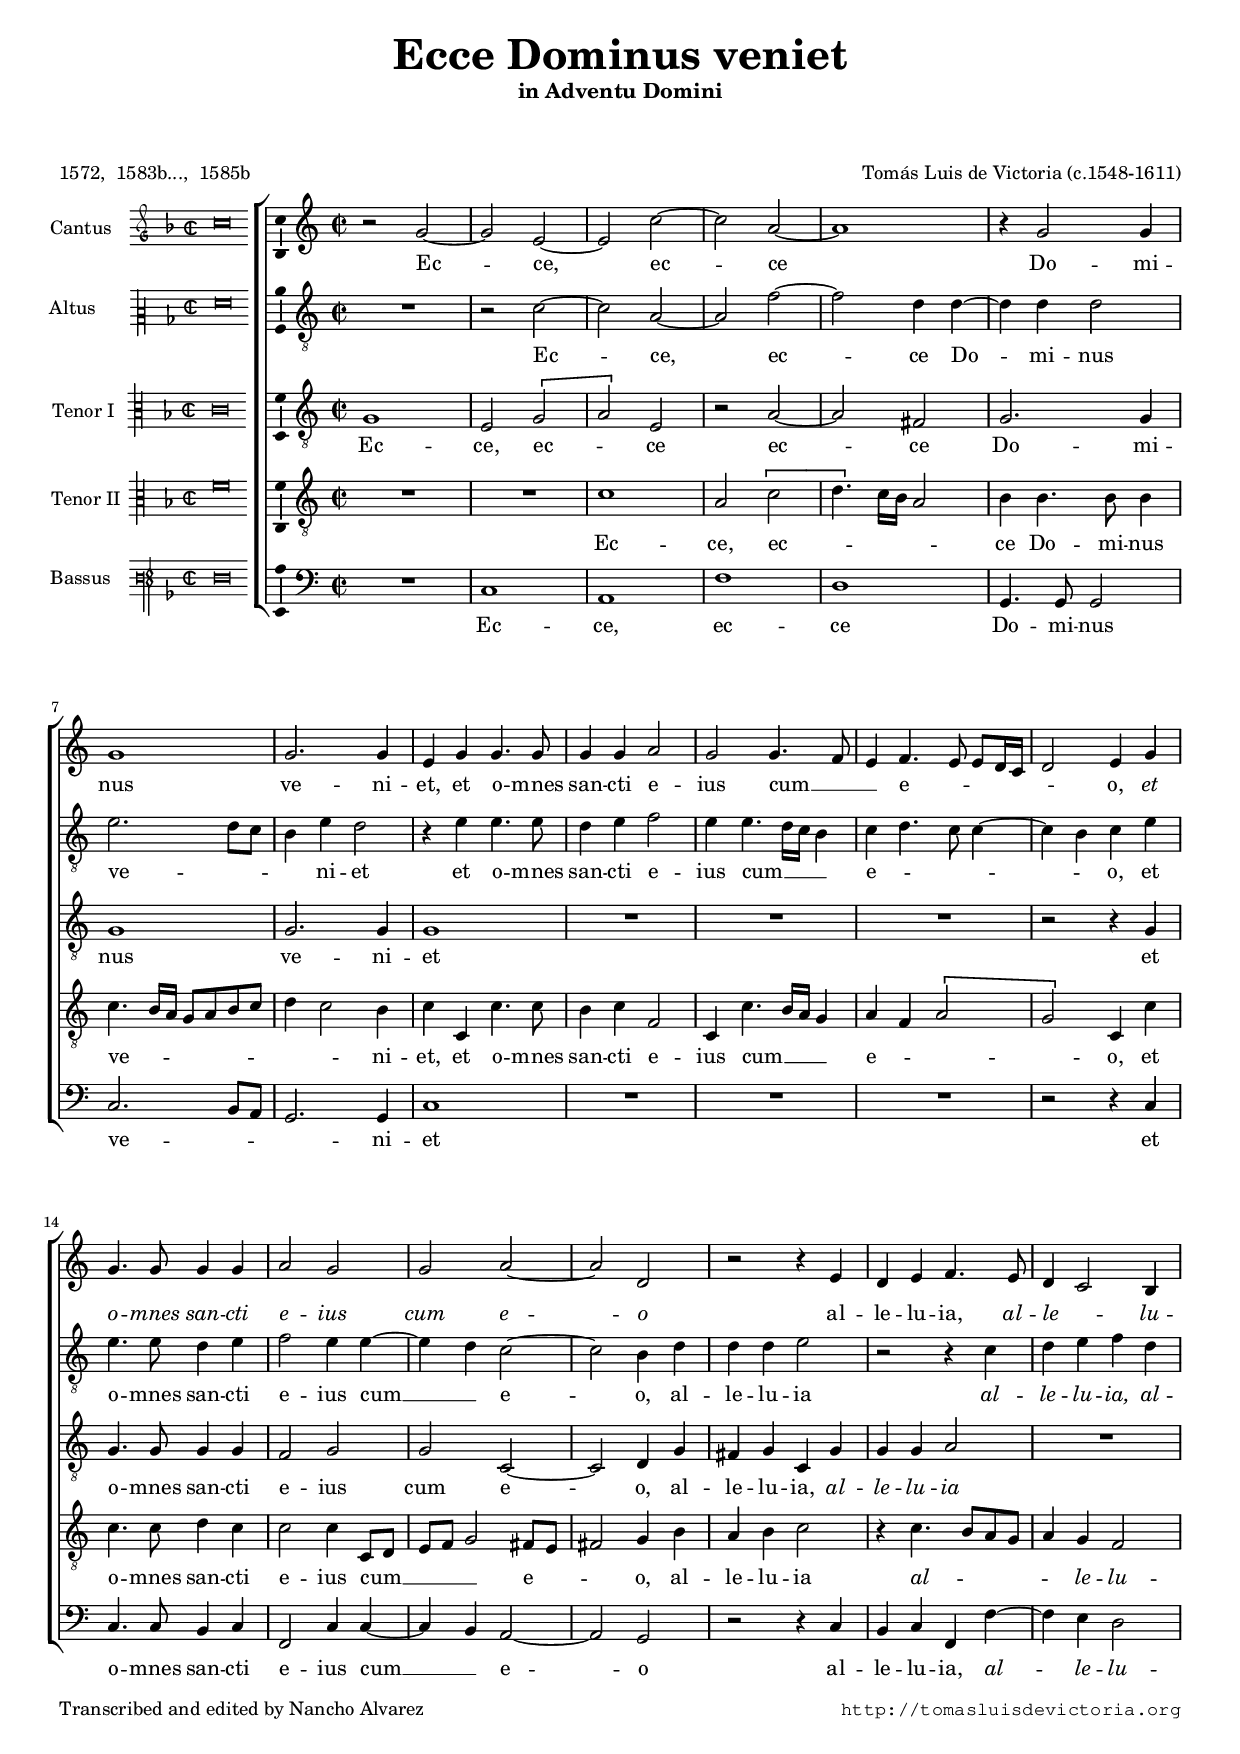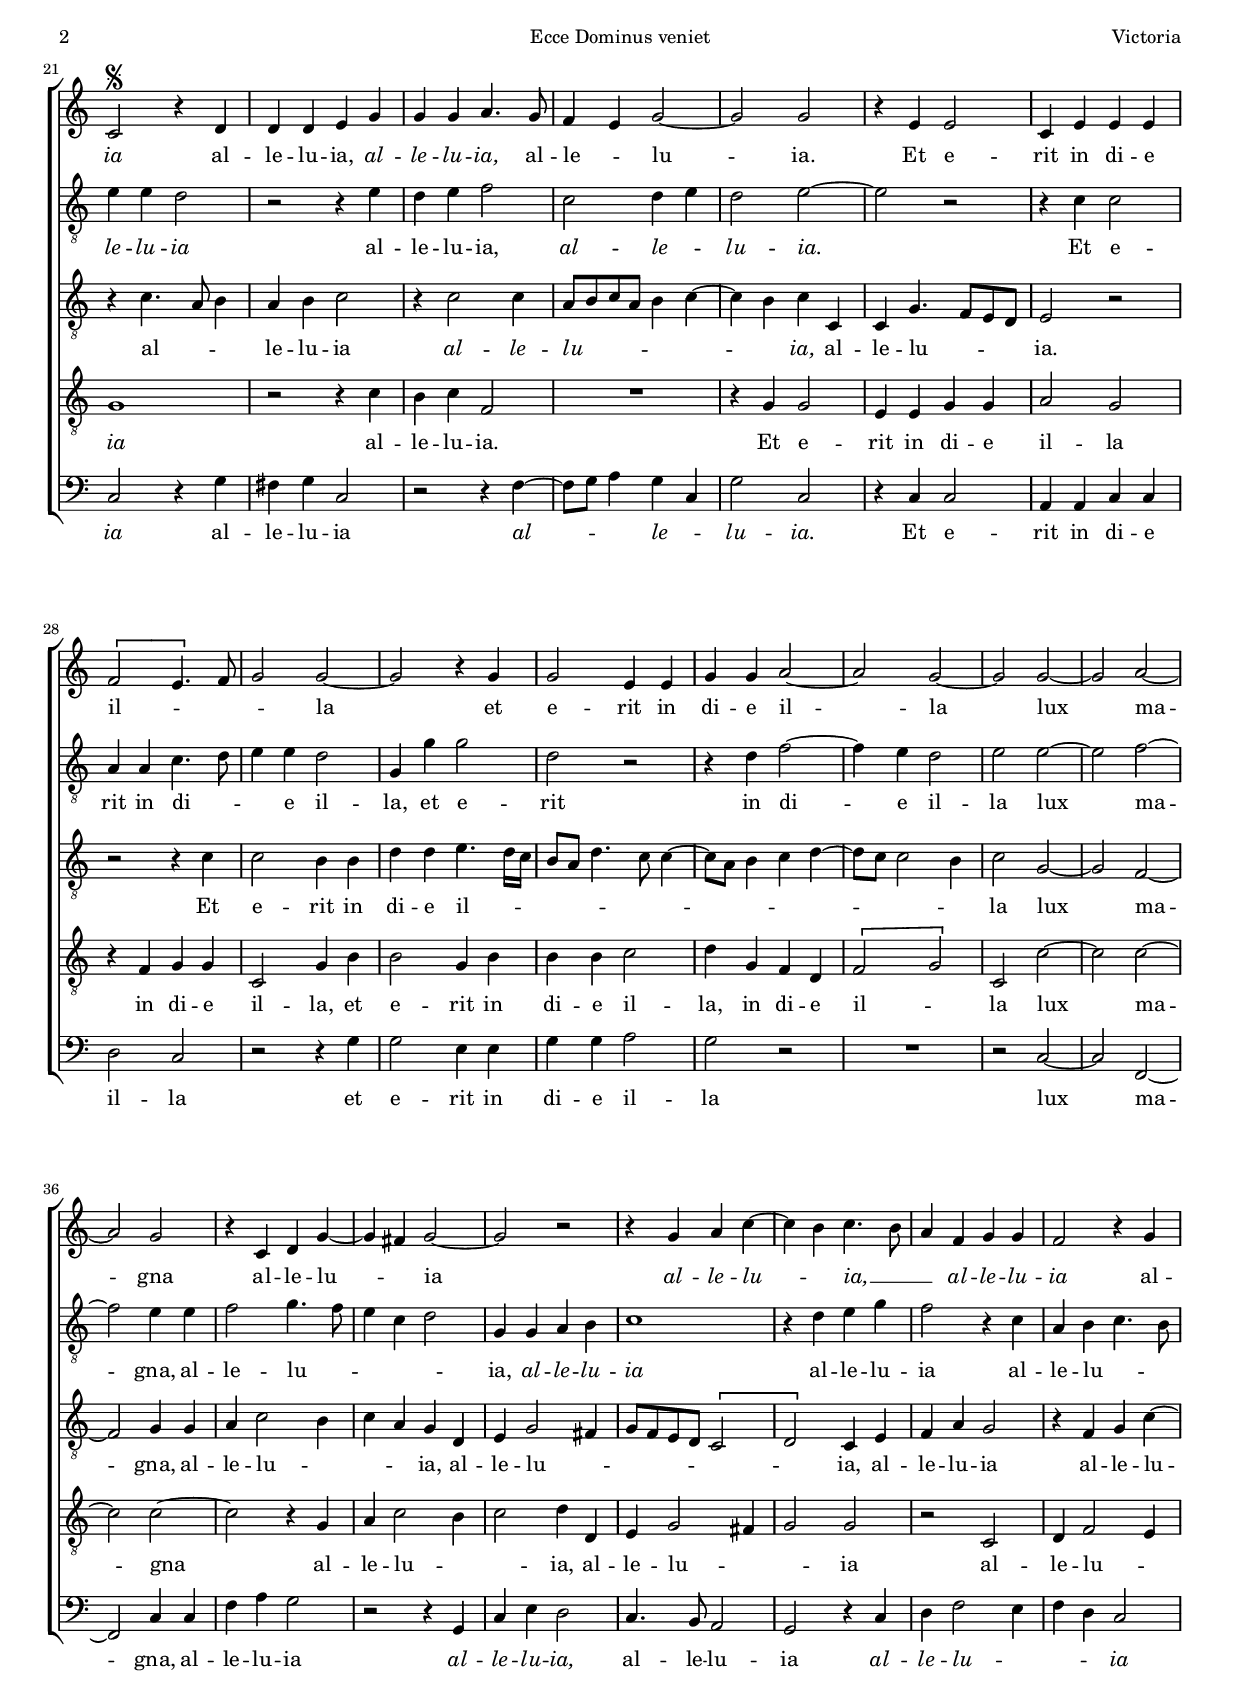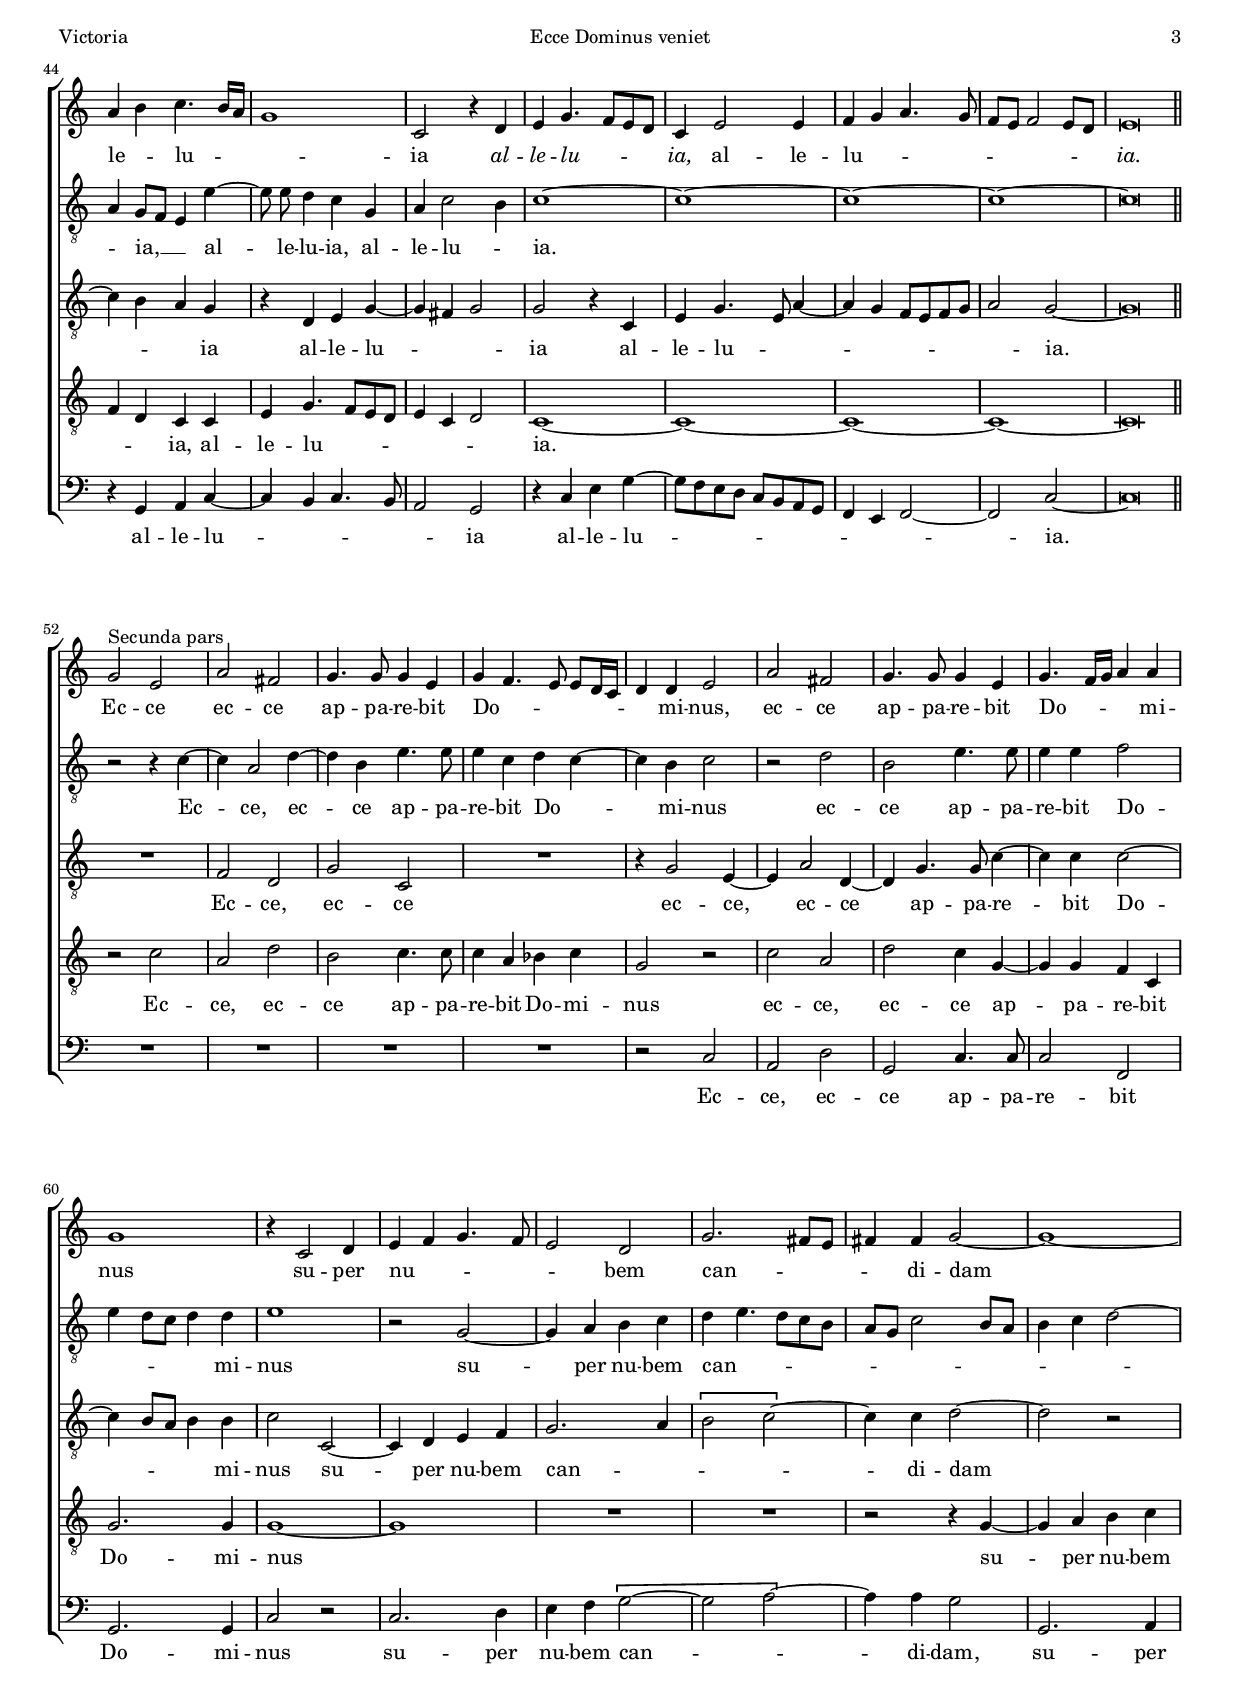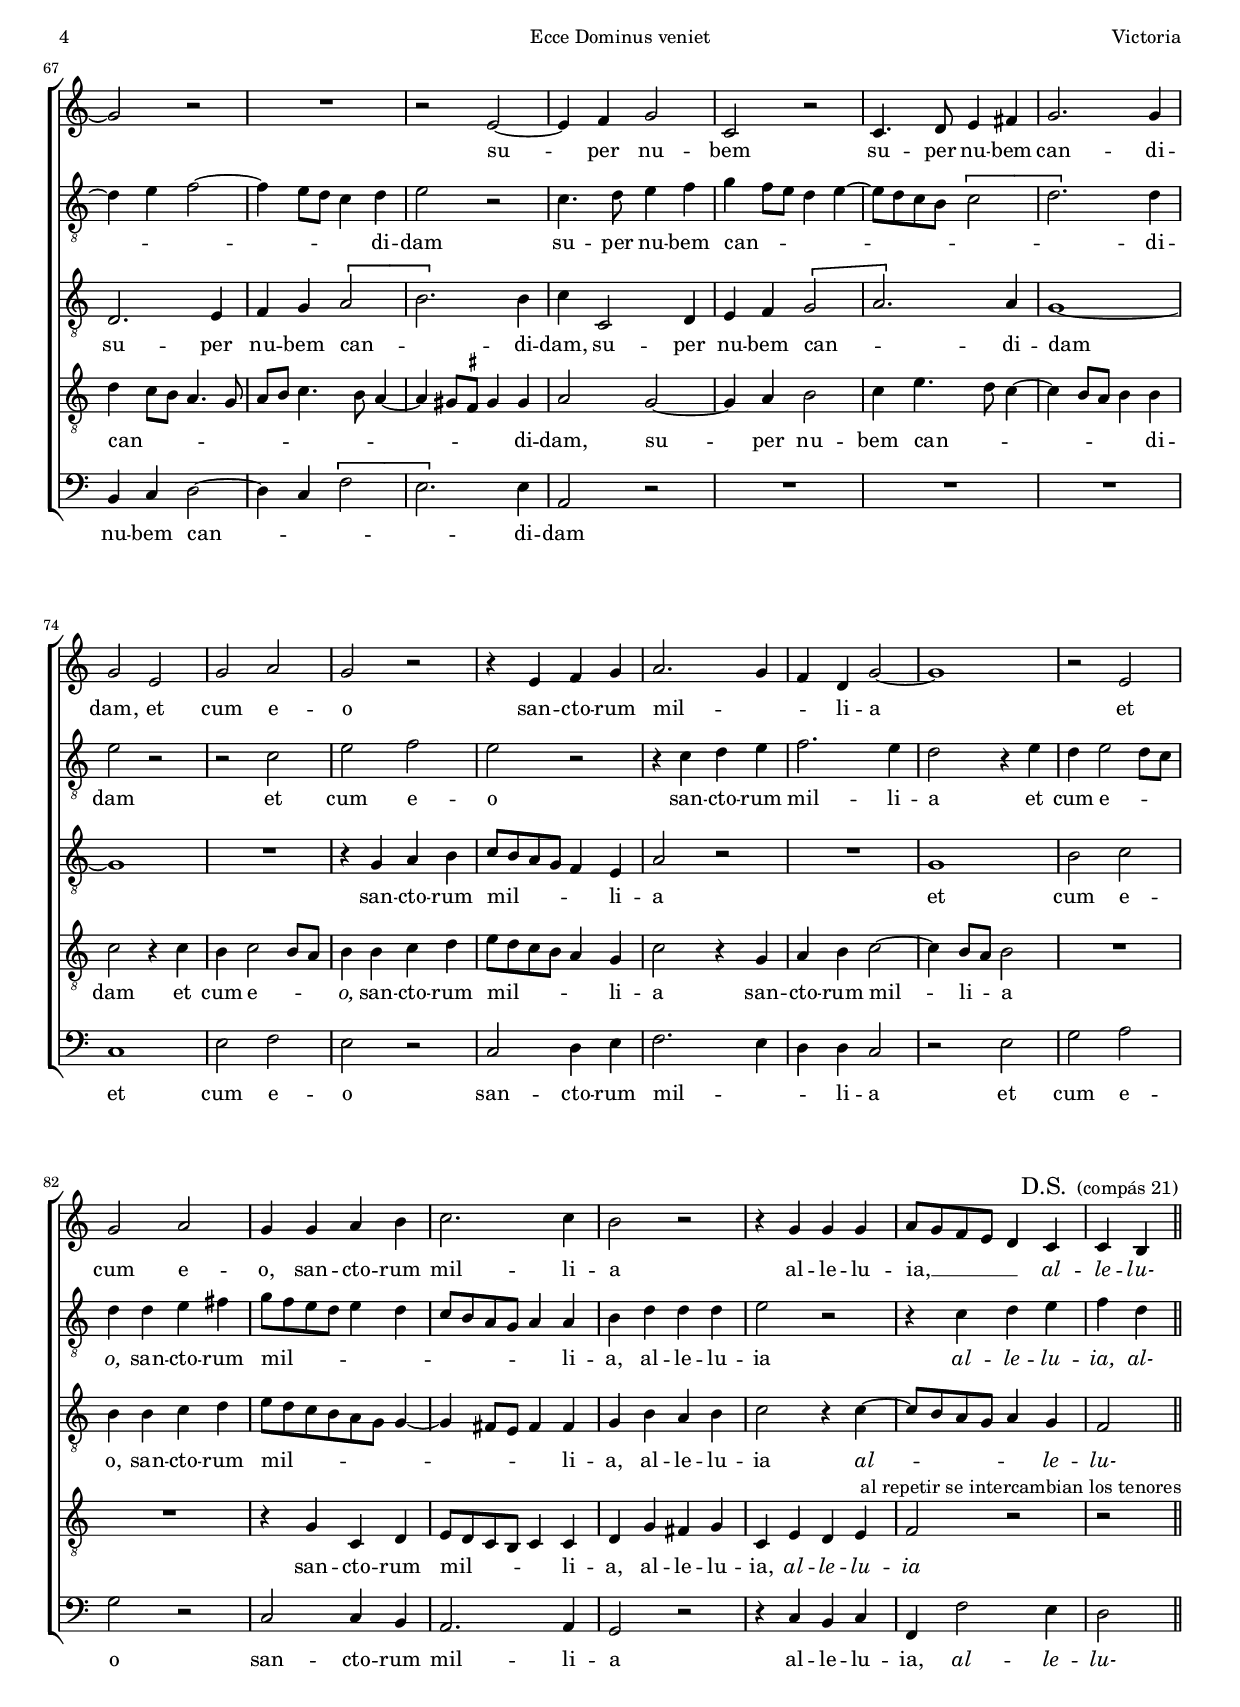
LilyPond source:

\version "2.18.0"

#(set-default-paper-size "a4")
#(set-global-staff-size 16.3)
#(ly:set-option 'point-and-click #f)
%mobile -s15.0 -i3.2 -ball

italicas=\override LyricText.font-shape = #'italic
rectas=\override LyricText.font-shape = #'upright
ss=\once \set suggestAccidentals = ##t
incipitwidth = 20

htitle="Ecce Dominus veniet"
hcomposer="Victoria"

\header {
	title=\markup{\fontsize #3 "Ecce Dominus veniet"}
	subtitle="in Adventu Domini"
	subsubtitle=\markup{\null \vspace #2 }
	composer="Tomás Luis de Victoria (c.1548-1611)"
        pdfauthor=\composer
	%opus="(-)"
	%poet="1572,  1583b,  1585b,  1589a,  1589b,  1603"
	poet="1572,  1583b...,  1585b"
	% fuente principal para la transcripcion: 1603
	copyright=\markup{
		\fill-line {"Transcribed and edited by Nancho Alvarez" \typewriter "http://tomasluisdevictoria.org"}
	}
%	tagline=""
}


global={\key c \major \time 2/2  \skip 1*51 \bar "||" \break
					\skip 1*36 \skip 2 \bar "||"
}

cantus={
	r2 g' ~ |
	g' e' ~ |
	e' c'' ~ |
	c'' a' ~ |
%5
	a'1 |
	r4 g'2 g'4 |
	g'1 |
	g'2. g'4 |
	e' g' g'4. g'8 |
%10
	g'4 g' a'2 |
	g' g'4. f'8 |
	e'4 f'4. e'8  e'[ d'16 c'] |
	d'2 e'4 g' |
	g'4. g'8 g'4 g' |
%15
	a'2 g' |
	g' a' ~ |
	a' d' |
	r r4 e' |
	d' e' f'4. e'8 |
%20
	d'4 c'2 b4 | \break
	c'2^\segno r4 d' |
	d' d' e' g' % ~ | % primera vez ligado
	g' g' a'4. g'8 |
	f'4 e' g'2 ~ |
%25
	g' g' |
	r4 e' e'2 |
	c'4 e' e' e' |
	\[f'2 e'4.\] f'8 |
	g'2 g' ~ |
%30
	g' r4 g' |
	g'2 e'4 e' |
	g' g' a'2 ~ |
	a' g' ~ |
	g' g' ~ |
%35
	g' a' ~ |
	a' g' |
	r4 c' d' g' ~ |
	g' fis' g'2 ~ |
	g' r |
%40
	r4 g' a' c'' ~ |
	c'' b' c''4. b'8 |
	a'4 f' g' g' |
	f'2 r4 g' |
	a' b' c''4. b'16 a' |
%45
	g'1 |
	c'2 r4 d' |
	e' g'4. f'8 e' d' |
	c'4 e'2 e'4 |
	f' g' a'4. g'8 |
%50
	f' e' f'2 e'8 d' |
	e'\breve*1/2 |
	g'2^"Secunda pars" e' |
	a' fis' |
	g'4. g'8 g'4 e' |
%55
	g' f'4. e'8  e'[ d'16 c'] |
	d'4 d' e'2 |
	a' fis' |
	g'4. g'8 g'4 e' |
	g'4. f'16 g' a'4 a' |
%60
	g'1 |
	r4 c'2 d'4 |
	e' f' g'4. f'8 |
	e'2 d' |
	g'2. fis'8 e' |
%65
	fis'4 fis' g'2 ~ |
	g'1 ~ |
	g'2 r |
	R1*4/4 |
	r2 e' ~ |
%70
	e'4 f' g'2 |
	c' r |
	c'4. d'8 e'4 fis' |
	g'2. g'4 |
	g'2 e' |
%75
	g' a' |
	g' r |
	r4 e' f' g' |
	a'2. g'4 |
	f' d' g'2 ~ |
%80
	g'1 |
	r2 e' |
	g' a' |
	g'4 g' a' b' |
	c''2. c''4 |
%85
	b'2 r |
	r4 g' g' g' |
	a'8 g' f' e' d'4 c' |
	c' b
	\override Score.RehearsalMark.self-alignment-X = #right
        \override Score.RehearsalMark.break-visibility = #begin-of-line-invisible
        \mark \markup{"D.S." \smaller \smaller " (compás 21)"}
}

altus={
	R1*4/4 |
	r2 c' ~ |
	c' a ~ |
	a f' ~ |
%5
	f' d'4 d' ~ |
	d' d' d'2 |
	e'2. d'8 c' |
	b4 e' d'2 |
	r4 e' e'4. e'8 |
%10
	d'4 e' f'2 |
	e'4 e'4. d'16 c' b4 |
	c' d'4. c'8 c'4 ~ |
	c' b c' e' |
	e'4. e'8 d'4 e' |
%15
	f'2 e'4 e' ~ |
	e' d' c'2 ~ |
	c' b4 d' |
	d' d' e'2 |
	r r4 c' |
%20
	d' e' f' d' |
	e' e' d'2 |
	r r4 e' |
	d' e' f'2 |
	c' d'4 e' |
%25
	d'2 e' ~ |
	e' r |
	r4 c' c'2 |
	a4 a c'4. d'8 |
	e'4 e' d'2 |
%30
	g4 g' g'2 |
	d' r |
	r4 d' f'2 ~ |
	f'4 e' d'2 |
	e' e' ~ |
%35
	e' f' ~ |
	f' e'4 e' |
	f'2 g'4. f'8 |
	e'4 c' d'2 |
	g4 g a b |
%40
	c'1 |
	r4 d' e' g' |
	f'2 r4 c' |
	a b c'4. b8 |
	a4 g8 f e4 e' ~ |
%45
	\set Staff.autoBeaming = ##f
	e'8 e' d'4 c' g |
	\set Staff.autoBeaming = ##t
	a c'2 b4 |
	c'1 ~ |
	c' ~ |
	c' ~ |
%50
	c' ~ |
	c'\breve*1/2 |
	r2 r4 c' ~ |
	c' a2 d'4 ~ |
	d' b e'4. e'8 |
%55
	e'4 c' d' c' ~ |
	c' b c'2 |
	r d' |
	b e'4. e'8 |
	e'4 e' f'2 |
%60
	e'4 d'8 c' d'4 d' |
	e'1 |
	r2 g ~ |
	g4 a b c' |
	d' e'4. d'8 c' b |
%65
	a g c'2 b8 a |
	b4 c' d'2 ~ |
	d'4 e' f'2 ~ |
	f'4 e'8 d' c'4 d' |
	e'2 r |
%70
	c'4. d'8 e'4 f' |
	g' f'8 e' d'4 e' ~ |
	e'8 d' c' b \[c'2 |
	d'2.\] d'4 |
	e'2 r |
%75
	r c' |
	e' f' |
	e' r |
	r4 c' d' e' |
	f'2. e'4 |
%80
	d'2 r4 e' |
	d' e'2 d'8 c' |
	d'4 d' e' fis' |
	g'8 f' e' d' e'4 d' |
	c'8 b a g a4 a |
%85
	b d' d' d' |
	e'2 r |
	r4 c' d' e' |
	f' d' 
}

tenor={
	g1 |
	e2 \[g |
	a\] e |
	r a ~ |
%5
	a fis |
	g2. g4 |
	g1 |
	g2. g4 |
	g1 |
%10
	R1*4/4 |
	R1*4/4 |
	R1*4/4 |
	r2 r4 g |
	g4. g8 g4 g |
%15
	f2 g |
	g c ~ |
	c d4 g |
	fis g c g |
	g g a2 |
%20
	R1*4/4 |
	r4 c'4. a8 b4 |
	a b c'2 |
	r4 c'2 c'4 |
	a8 b c' a b4 c' ~ |
%25
	c' b c' c |
	c g4. f8 e d | % segunda vez errata en 1603 d g4.
	e2 r |
	r r4 c' |
	c'2 b4 b |
%30
	d' d' e'4. d'16 c' |
	b8 a d'4. c'8 c'4 ~ |
	c'8 a b4 c' d' ~ |
	d'8 c' c'2 b4 |
	c'2 g ~ |
%35
	g f ~ |
	f g4 g |
	a c'2 b4 |
	c' a g d |
	e g2 fis4 |
%40
	g8 f e d \[c2 |
	d\] c4 e |
	f a g2 |
	r4 f g c' ~ |
	c' b a g |
%45
	r d e g ~ |
	g fis g2 % ~ |
	g r4 c |
	e g4. e8 a4 ~ |
	a g f8 e f g |
%50
	a2 g ~ |
	g\breve*1/2 |
	R1*4/4 |
	f2 d |
	g c |
%55
	R1*4/4 |
	r4 g2 e4 ~ |
	e a2 d4 ~ |
	d g4. g8 c'4 ~ |
	c' c' c'2 ~ |
%60
	c'4 b8 a b4 b |
	c'2 c ~ |
	c4 d e f |
	g2. a4 |
	\[b2 c' ~ \] |
%65
	c'4 c' d'2 ~ |
	d' r |
	d2. e4 |
	f g \[a2 |
	b2.\] b4 |
%70
	c' c2 d4 |
	e f \[g2 |
	a2.\] a4 |
	g1 ~ |
	g |
%75
	R1*4/4 |
	r4 g a b |
	c'8 b a g f4 e |
	a2 r |
	R1*4/4 |
%80
	g1 |
	b2 c' |
	b4 b c' d' |
	e'8[ d' c' b a g] g4 ~ |
	g fis8 e fis4 fis |
%85
	g b a b |
	c'2 r4 c' ~ |
	c'8 b a g a4 g |
	f2 
}

tenordos={
	R1*4/4 |
	R1*4/4 |
	c'1 |
	a2 \[c' |
%5
	d'4.\] c'16 b a2 |
	b4 b4. b8 b4 |
	c'4. b16 a g8 a b c' |
	d'4 c'2 b4 |
	c' c c'4. c'8 |
%10
	b4 c' f2 |
	c4 c'4. b16 a g4 |
	a f \[a2 |
	g\] c4 c' |
	c'4. c'8 d'4 c' |
%15
	c'2 c'4 c8 d |
	e f g2 fis8 e |
	fis2 g4 b |
	a b c'2 |
	r4 c'4. b8 a g |
%20
	a4 g f2 |
	g1 |
	r2 r4 c' |
	b c' f2 |
	R1*4/4 |
%25
	r4 g g2 |
	e4 e g g |
	a2 g |
	r4 f g g |
	c2 g4 b |
%30
	b2 g4 b |
	b b c'2 |
	d'4 g f d |
	\[f2 g\] |
	c c' ~ |
%35
	c' c' ~ |
	c' c' ~ |
	c' r4 g |
	a c'2 b4 |
	c'2 d'4 d |
%40
	e g2 fis4 |
	g2 g |
	r c |
	d4 f2 e4 |
	f d c c |
%45
	e g4. f8 e d |
	e4 c d2 |
	c1 ~ |
	c ~ |
	c ~ |
%50
	c ~ |
	c\breve*1/2 |
	r2 c' |
	a d' |
	b c'4. c'8 |
%55
	c'4 a bes c' |
	g2 r |
	c' a |
	d' c'4 g ~ |
	g g f c |
%60
	g2. g4 |
	g1 ~ |
	g |
	R1*4/4 |
	R1*4/4 |
%65
	r2 r4 g ~ |
	g a b c' |
	d' c'8 b a4. g8 |
	a b c'4. b8 a4 ~ |
	a gis8 \ss fis gis4 gis |
%70
	a2 g ~ |
	g4 a b2 |
	c'4 e'4. d'8 c'4 ~ |
	c' b8 a b4 b |
	c'2 r4 c' |
%75
	b c'2 b8 a |
	b4 b c' d' |
	e'8 d' c' b a4 g |
	c'2 r4 g |
	a b c'2 ~ |
%80
	c'4 b8 a b2 |
	R1*4/4 |
	R1*4/4 |
	r4 g c d |
	e8 d c b, c4 c |
%85
	d g fis g |
	c e d e^\markup{" al repetir se intercambian los tenores"} |
	f2 r |
	r 
}

bassus={
	R1*4/4 |
	c1 |
	a, |
	f |
%5
	d |
	g,4. g,8 g,2 |
	c2. b,8 a, |
	g,2. g,4 |
	c1 |
%10
	R1*4/4 |
	R1*4/4 |
	R1*4/4 |
	r2 r4 c |
	c4. c8 b,4 c |
%15
	f,2 c4 c ~ |
	c b, a,2 ~ |
	a, g, |
	r r4 c |
	b, c f, f ~ |
%20
	f e d2 |
	c r4 g |
	fis g c2 |
	r r4 f ~ |
	f8 g a4 g c |
%25
	g2 c |
	r4 c c2 |
	a,4 a, c c |
	d2 c |
	r r4 g |
%30
	g2 e4 e |
	g g a2 |
	g r |
	R1*4/4 |
	r2 c ~ |
%35
	c f, ~ |
	f, c4 c |
	f a g2 |
	r r4 g, |
	c e d2 |
%40
	c4. b,8 a,2 |
	g, r4 c |
	d f2 e4 |
	f d c2 |
	r4 g, a, c ~ |
%45
	c b, c4. b,8 |
	a,2 g, |
	r4 c e g ~ |
	g8 f e d c b, a, g, |
	f,4 e, f,2 ~ |
%50
	f, c ~ |
	c\breve*1/2 |
	R1*4/4 |
	R1*4/4 |
	R1*4/4 |
%55
	R1*4/4 |
	r2 c |
	a, d |
	g, c4. c8 |
	c2 f, |
%60
	g,2. g,4 |
	c2 r |
	c2. d4 |
	e f \[g2 ~ |
	g a ~ \] |
%65
	a4 a g2 |
	g,2. a,4 |
	b, c d2 ~ |
	d4 c \[f2 |
	e2.\] e4 |
%70
	a,2 r |
	R1*4/4 |
	R1*4/4 |
	R1*4/4 |
	c1 |
%75
	e2 f |
	e r |
	c d4 e |
	f2. e4 |
	d d c2 |
%80
	r e |
	g a |
	g r |
	c c4 b, |
	a,2. a,4 |
%85
	g,2 r |
	r4 c b, c |
	f, f2 e4 |
	d2 
}

textocantus=\lyricmode{
Ec -- _ ce, _
ec -- _ ce _ 
Do -- mi -- nus ve -- ni -- et,
et o -- mnes san -- cti e -- ius
cum __ _ _ e -- _ _ _ _ _ o,
\italicas
et o -- mnes san -- cti e -- ius cum e -- _ o
\rectas
al -- le -- lu -- ia,
\italicas
al -- le -- _ lu -- ia
\rectas
al -- le -- lu -- ia,
\italicas
al -- le -- lu -- ia, \rectas al -- le -- _ lu -- _ ia.
% primera vez: al -- _ le -- lu -- _ _ _ _ _ ia.
\rectas
Et e -- rit in di -- e il -- _ _ _ la _
et e -- rit in di -- e il -- _ la _
lux _ ma -- _ gna
al -- le -- lu -- _ _ ia _
\italicas
al -- le -- lu -- _ _ ia, __ _ _  
al -- le -- lu -- ia
\rectas
al -- le -- _ lu -- _ _ _ ia
\italicas
al -- le -- lu -- _ _ _ ia,
\rectas
al -- le -- lu -- _ _ _ _ _ _ _ _ \italicas ia. % ia. __ _ _ en 1603 
\rectas
Ec -- ce ec -- ce ap -- pa -- re -- bit Do -- _ _ _ _ _ _ mi -- nus,
ec -- ce ap -- pa -- re -- bit Do -- _ _ _ mi -- nus
su -- per nu -- _ _ _ _ bem can -- _ _ _ di -- dam _ _
su -- _ per nu -- bem
su -- per nu -- bem can -- di -- dam,
et cum e -- o
san -- cto -- rum mil -- _ _ li -- a _
et cum e -- o, san -- cto -- rum mil -- li -- a
al -- le -- lu -- ia, __ _ _ _ _ 
\italicas
al -- le -- lu-
}

textoaltus=\lyricmode{
Ec -- _ ce, _
ec -- _ ce Do -- _ mi -- nus ve -- _ _ _ ni -- et
et o -- mnes san -- cti e -- ius cum __ _ _ _ e -- _ _ _ _ _ o,
et o -- mnes san -- cti e -- ius cum __ _ _ e -- _ o,
al -- le -- lu -- ia
\italicas
al -- le -- lu -- ia,
al -- le -- lu -- ia
\rectas
al -- le -- lu -- ia,
\italicas
al -- le -- _ lu -- ia. _
\rectas
Et e -- rit in di -- _ _ e il -- la,
et e -- rit in di -- _ e il -- la
lux _ ma -- _ gna,
al -- le -- lu -- _ _ _ _ ia,
\italicas al -- le -- lu -- ia
\rectas
al -- le -- lu -- ia
al -- le -- lu -- _ _ _ ia, __ _ _ % segunda vez italicas 
al -- _ le -- lu -- ia, % primera vez italicas
\rectas
al -- le -- lu -- _ ia. _ _ _ _ 
Ec -- _ ce,
ec -- _ ce ap -- pa -- re -- bit Do -- _ _ mi -- nus
ec -- ce ap -- pa -- re -- bit
Do -- _ _ _ _ mi -- nus
su -- _ per nu -- bem
can -- _ _ _ _ _ _ _ _ _ _ _ _ _ _ _ _ _ _ _ di -- dam
su -- per nu -- bem
can -- _ _ _ _ _ _ _ _ _ _ di -- dam
et cum e -- o
san -- cto -- rum mil -- li -- a
et  cum e -- _ _ \italicas o, \rectas san -- cto -- rum mil -- _ _ _ _ _ _ _ _ _ _ li -- a, % 1603 e -- o __ _ _ 
al -- le -- lu -- ia
\italicas
al -- le -- lu -- ia,
al-
}

textotenor=\lyricmode{
Ec -- ce, ec -- _ ce
ec -- _ ce Do -- mi -- nus
ve -- ni -- et
et o -- mnes san -- cti e -- ius
cum e -- _ o,
al -- le -- lu -- ia,
\italicas
al -- le -- lu -- ia
\rectas
al -- _ _ le -- lu -- ia % segunda vez al -- le -- _ lu -- _ ia
\italicas
al -- le -- lu -- _ _ _ _ _ _ _ ia,
\rectas
al -- le -- lu -- _ _ _ ia.
Et e -- rit in di -- e il -- _ _ _ _ _ _ _ _ _ _ _ _ _ _ _ _ la
lux _ ma -- _ gna, 
al -- le -- lu -- _ _ _ ia, % segunda vez errata en la colocacion del texto
al -- le -- lu -- _ _ _ _ _ _ _ ia,
al -- le -- lu -- ia % primera vez italicas
al -- le -- lu -- _ _ _ ia % segunda vez italicas
al -- le -- lu -- _ _ _ ia % primera vez italicas
\rectas
al -- le -- lu -- _ _ _ _ _ _ _ _ _ ia. _
Ec -- ce, ec -- ce
ec -- ce, _
ec -- ce _ ap -- pa -- re -- _ bit
Do -- _ _ _ _ mi -- nus su -- _ per nu -- bem
can -- _ _ _ _ di -- dam _
su -- per nu -- bem can -- _ di -- dam,
su -- per nu -- bem can -- _ di -- dam _
san -- cto -- rum mil -- _ _ _ _ li -- a
et cum e -- o, san -- cto -- rum mil -- _ _ _ _ _ _ _ _ _ _ li -- a,
al -- le -- lu -- ia
\italicas
al -- _ _ _ _ _ le -- lu- 
}

textotenordos=\lyricmode{
Ec -- ce, ec -- _ _ _ _ ce
Do -- mi -- nus ve -- _ _ _ _ _ _ _ _ ni -- et,
et o -- mnes san -- cti e -- ius cum __ _ _ _ e -- _ _ _ o,
et o -- mnes san -- cti e -- ius cum __ _ _ _ _ e -- _ _ o,
al -- le -- lu -- ia
\italicas
al -- _ _ _ _ le -- lu -- ia
\rectas
al -- le -- lu -- ia.
Et e -- rit in di -- e il -- la
in di -- e il -- la,
et e -- rit in di -- e il -- la,
in di -- e il -- _ la
lux _ ma -- _ gna _
al -- le -- lu -- _ _ ia,
al -- le -- lu -- _ _ ia
%\italicas
al -- le -- lu -- _ _ _ ia, % primera vez italicas
%\rectas
al -- le -- lu -- _ _ _ _ _ _ ia. _ _ _ _ % segunda vez italicas 
Ec -- ce,
ec -- ce ap -- pa -- re -- bit Do -- mi -- nus
ec -- ce,
ec -- ce ap -- _ pa -- re -- bit
Do -- mi -- nus _
su -- _ per nu -- bem can -- _ _ _ _ _ _ _ _ _ _ _ _ _ di -- dam,
su -- _ per nu -- bem can -- _ _ _ _ _ _ di -- dam
et cum e -- _ _ \italicas o, \rectas san -- cto -- rum mil -- _ _ _ _ li -- a  % 1603 e -- o __ _ _ 
san -- cto -- rum mil -- _ li -- _ a
san -- cto -- rum mil -- _ _ _ _ li -- a,
al -- le -- lu -- ia,
\italicas
al -- le -- lu -- ia
}

textobassus=\lyricmode{
Ec -- ce, 
ec -- ce Do -- mi -- nus ve -- _ _ _ ni -- et
et o -- mnes san -- cti e -- ius cum __ _ _ e -- _ o
al -- le -- lu -- ia,
\italicas
al -- _ le -- lu -- ia
\rectas
al -- le -- lu -- ia
\italicas
al -- _ _ _ le -- _ lu -- ia.
\rectas
Et e -- rit in di -- e il -- la
et e -- rit in di -- e il -- la
lux _ ma -- _ gna,
al -- le -- lu -- ia
\italicas
al -- le -- lu -- ia,
\rectas
al -- le -- lu -- ia
\italicas
al -- le -- lu -- _ _ _ ia
\rectas
al -- le -- lu -- _ _ _ _ _ ia
al -- le -- lu -- _ _ _ _ _ _ _ _ _ _ _ _ ia. _
Ec -- ce,
ec -- ce ap -- pa -- re -- bit
Do -- mi -- nus
su -- per nu -- bem can -- _ _ _ di -- dam,
su -- per nu -- bem can -- _ _ _ _ di -- dam
et cum e -- o
san -- cto -- rum
mil -- _ _ li -- a
et cum e -- o
san -- cto -- rum mil -- li -- a
al -- le -- lu -- ia,
\italicas
al -- le -- lu-
}


incipitcantus=\markup{
	\score{
		{ 
		\set Staff.instrumentName="Cantus   "
		\override NoteHead.style = #'neomensural
		\override Rest.style = #'neomensural
		\override Staff.TimeSignature.style = #'neomensural
		\cadenzaOn 
		\clef "petrucci-g"
		\key f \major
		\time 2/2 % 4/4 en 1603
		c''\breve
		} 
	\layout {
		\context {\Voice
			\remove Ligature_bracket_engraver
			\consists Mensural_ligature_engraver
		}
		line-width=\incipitwidth
		indent = 0
	}
	}
}

incipitaltus=\markup{
	\score{
		{ 
		\set Staff.instrumentName="Altus      "
		\override NoteHead.style = #'neomensural 
		\override Rest.style = #'neomensural
		\override Staff.TimeSignature.style = #'neomensural
		\cadenzaOn 
		\clef "petrucci-c2"
		\key f \major
		\time 2/2
		f'\breve
		} 
	\layout {
		\context {\Voice
			\remove Ligature_bracket_engraver
			\consists Mensural_ligature_engraver
		}
		line-width=\incipitwidth
		indent = 0
	}
	}
}


incipittenor=\markup{
	\score{
		{ 
		\set Staff.instrumentName="Tenor I  "
		\override NoteHead.style = #'neomensural 
		\override Rest.style = #'neomensural
		\override Staff.TimeSignature.style = #'neomensural
		\cadenzaOn 
		\clef "petrucci-c3"
		\key f \major
		\time 2/2
		c'\breve
		} 
	\layout {
		\context {\Voice
			\remove Ligature_bracket_engraver
			\consists Mensural_ligature_engraver
		}
		line-width=\incipitwidth
		indent=0
	}
	}
}



incipittenordos=\markup{
	\score{
		{ 
		\set Staff.instrumentName="Tenor II "
		\override NoteHead.style = #'neomensural 
		\override Rest.style = #'neomensural
		\override Staff.TimeSignature.style = #'neomensural
		\cadenzaOn 
		\clef "petrucci-c3"
		\key f \major
		\time 2/2
		f'\breve
		} 
	\layout {
		\context {\Voice
			\remove Ligature_bracket_engraver
			\consists Mensural_ligature_engraver
		}
		line-width=\incipitwidth
		indent=0
	}
	}
}


incipitbassus=\markup{
	\score{
		{ 
		\set Staff.instrumentName="Bassus   "
		\override NoteHead.style = #'neomensural 
		\override Rest.style = #'neomensural
		\override Staff.TimeSignature.style = #'neomensural
		\cadenzaOn 
		\clef "petrucci-f3"
		\key f \major
		\time 2/2
		f\breve
		} 
	\layout {
		\context {\Voice
			\remove Ligature_bracket_engraver
			\consists Mensural_ligature_engraver
		}
		line-width=\incipitwidth
		indent = 0
	}
	}
}





\score {\transpose c' c'{
\new ChoirStaff<<

	\new Staff <<\global
	\new Voice="v1" {
		\set Staff.instrumentName=\incipitcantus
		\clef "treble"
		\cantus }
	\new Lyrics \lyricsto "v1" {\textocantus }
	>>
	
	\new Staff << \global
	\new Voice="v2" {
		\set Staff.instrumentName=\incipitaltus
		\clef "G_8" 
		\altus}
	\new Lyrics \lyricsto "v2" {\textoaltus }
	>>

	
	\new Staff <<\global
	\new Voice="v3" {
		\set Staff.instrumentName=\incipittenor
		\clef "G_8"
		\tenor }
	\new Lyrics \lyricsto "v3" {\textotenor }
	>>
	
		
	\new Staff <<\global
	\new Voice="v6" {
		\set Staff.instrumentName=\incipittenordos
		\clef "G_8"
		\tenordos }
	\new Lyrics \lyricsto "v6" {\textotenordos }
	>>
	

	\new Staff <<\global
	\new Voice="v4" {
		\set Staff.instrumentName=\incipitbassus
		\clef "bass" 
		\bassus }
	\new Lyrics \lyricsto "v4" {\textobassus }
	>>
	
>>

	}%transpose

\layout{ 
	\context {\Lyrics 
		\override VerticalAxisGroup.staff-affinity = #UP
		\override VerticalAxisGroup.nonstaff-relatedstaff-spacing =
			#'((basic-distance . 0) (minimum-distance . 0) (padding . 1))
		\override LyricText.font-size = #1.2
		\override LyricHyphen.minimum-distance = #0.5
	}
	\context {\Score 
		tempoHideNote = ##t
		\override BarNumber.padding = #2 
	}
	\context {\Voice 
		melismaBusyProperties = #'()
		%autoBeaming = ##f
	}
	\context {\Staff 
                %\RemoveEmptyStaves
                %\override VerticalAxisGroup.remove-first = ##t
		\override VerticalAxisGroup.staff-staff-spacing =
			#'((basic-distance . 11) (minimum-distance . 0) (padding . 1))
		\consists Ambitus_engraver 
		\override LigatureBracket.padding = #1
	}
}

%\midi { \mtempo }

}


\paper{
	evenHeaderMarkup=\markup  \fill-line { \fromproperty #'page:page-number-string \htitle \hcomposer }
	oddHeaderMarkup= \markup  \fill-line { \on-the-fly #not-first-page \hcomposer \on-the-fly #not-first-page \htitle \on-the-fly #not-first-page \fromproperty #'page:page-number-string }
	%system-count=20
	%page-count = 8
	ragged-last-bottom = ##f
	indent=3.5\cm
	system-system-spacing =
	#'((basic-distance . 20) (minimum-distance . 0) (padding . 5))
	top-system-spacing = % header
	#'((basic-distance . 9) (minimum-distance . 0) (padding . 0))
	last-bottom-spacing = % footer
	#'((basic-distance . 12) (minimum-distance . 0) (padding . 0))
        markup-system-spacing.padding = #1.2
}
